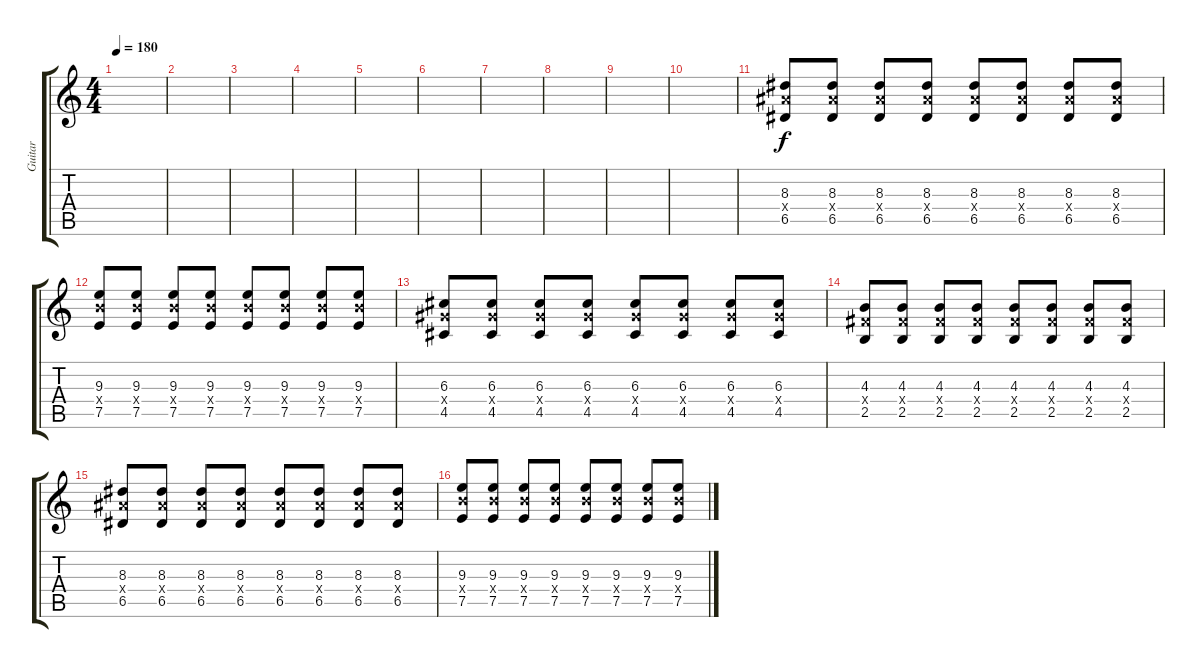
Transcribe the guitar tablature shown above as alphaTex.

\track ("Guitar" "Guitar") {instrument distortionguitar}
\staff {score tabs}
\tuning (E4 B3 G3 D3 A2 E2) {hide}
\ts (4 4)
\tempo 180
\clef g2
\ks c
|
|
|
|
|
|
|
|
|
|
(8.3 8.4{x} 6.5).8 (8.3 8.4{x} 6.5).8 (8.3 8.4{x} 6.5).8 (8.3 8.4{x} 6.5).8 (8.3 8.4{x} 6.5).8 (8.3 8.4{x} 6.5).8 (8.3 8.4{x} 6.5).8 (8.3 8.4{x} 6.5).8 |
(9.3 9.4{x} 7.5).8 (9.3 9.4{x} 7.5).8 (9.3 9.4{x} 7.5).8 (9.3 9.4{x} 7.5).8 (9.3 9.4{x} 7.5).8 (9.3 9.4{x} 7.5).8 (9.3 9.4{x} 7.5).8 (9.3 9.4{x} 7.5).8 |
(6.3 6.4{x} 4.5).8 (6.3 6.4{x} 4.5).8 (6.3 6.4{x} 4.5).8 (6.3 6.4{x} 4.5).8 (6.3 6.4{x} 4.5).8 (6.3 6.4{x} 4.5).8 (6.3 6.4{x} 4.5).8 (6.3 6.4{x} 4.5).8 |
(4.3 4.4{x} 2.5).8 (4.3 4.4{x} 2.5).8 (4.3 4.4{x} 2.5).8 (4.3 4.4{x} 2.5).8 (4.3 4.4{x} 2.5).8 (4.3 4.4{x} 2.5).8 (4.3 4.4{x} 2.5).8 (4.3 4.4{x} 2.5).8 |
(8.3 8.4{x} 6.5).8 (8.3 8.4{x} 6.5).8 (8.3 8.4{x} 6.5).8 (8.3 8.4{x} 6.5).8 (8.3 8.4{x} 6.5).8 (8.3 8.4{x} 6.5).8 (8.3 8.4{x} 6.5).8 (8.3 8.4{x} 6.5).8 |
(9.3 9.4{x} 7.5).8 (9.3 9.4{x} 7.5).8 (9.3 9.4{x} 7.5).8 (9.3 9.4{x} 7.5).8 (9.3 9.4{x} 7.5).8 (9.3 9.4{x} 7.5).8 (9.3 9.4{x} 7.5).8 (9.3 9.4{x} 7.5).8
